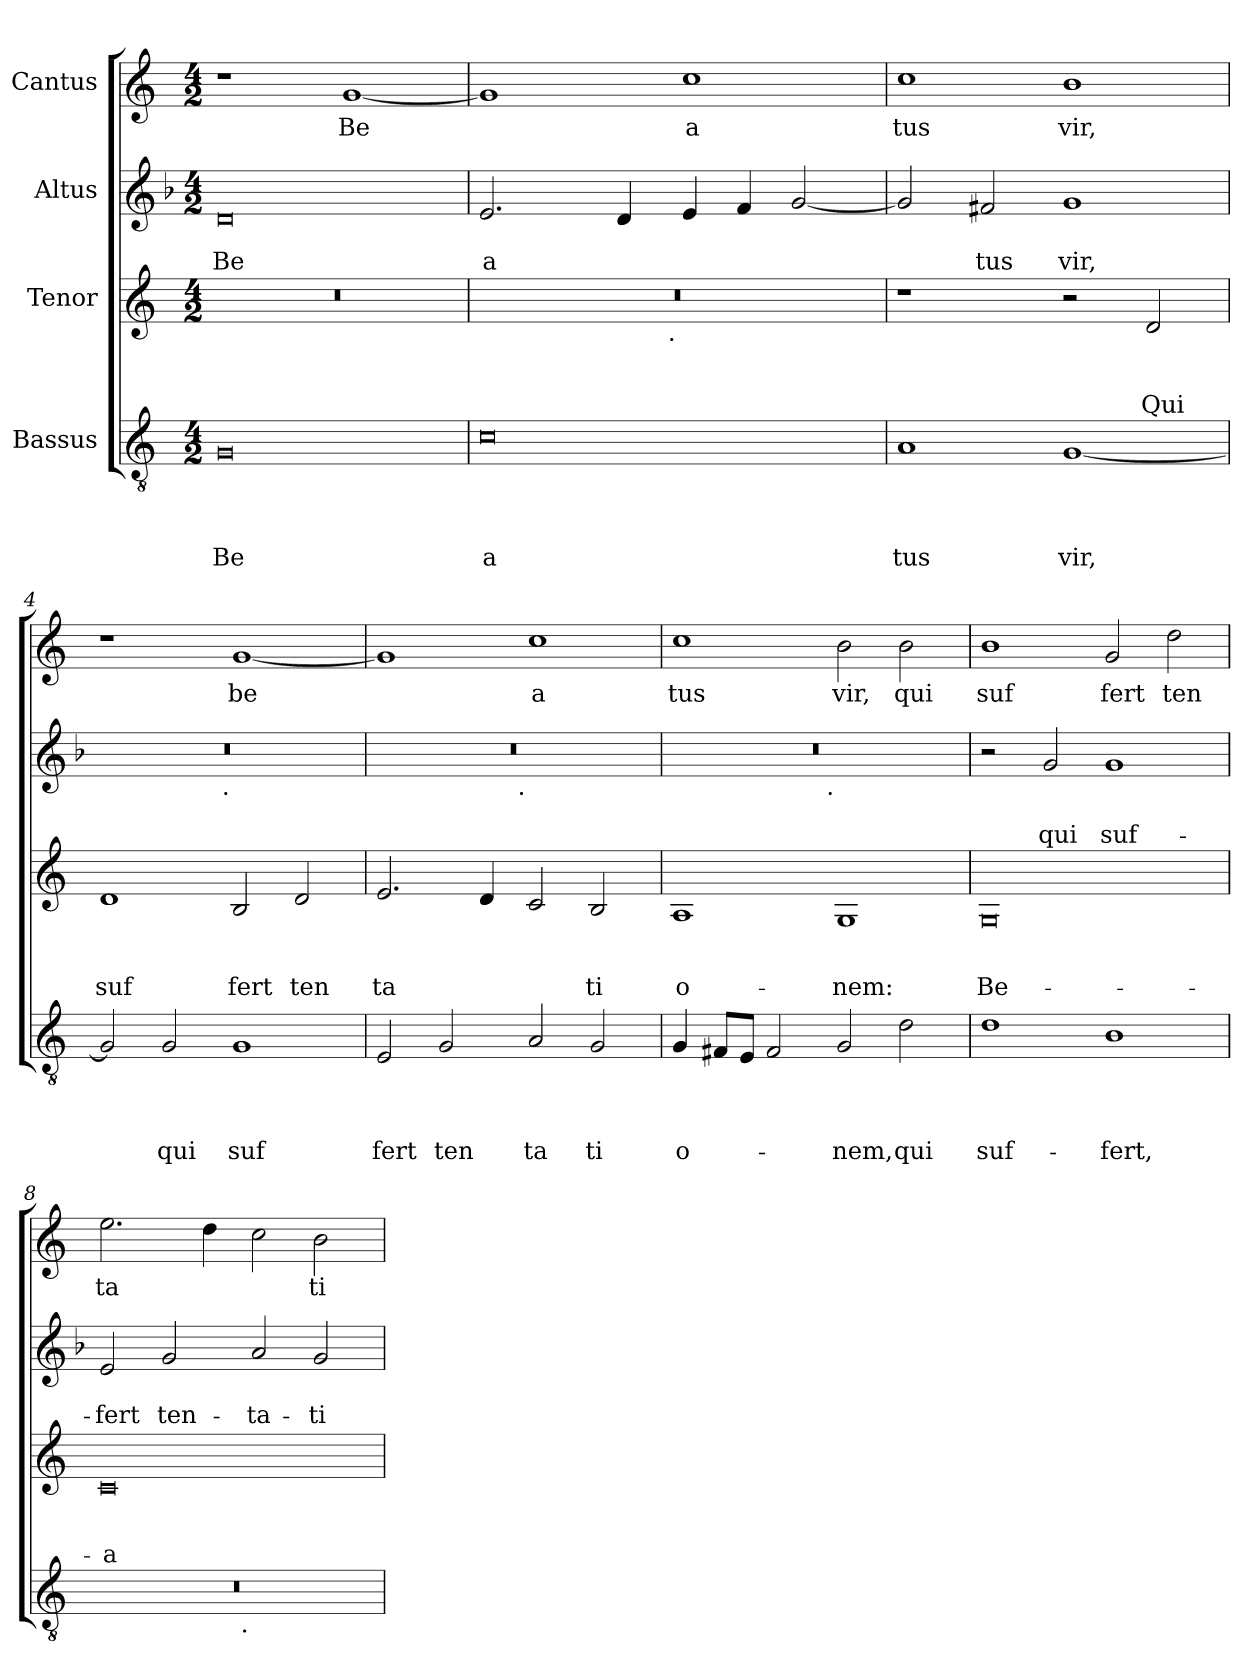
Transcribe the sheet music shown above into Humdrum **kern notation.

**kern	**text	**text	**text	**text	**kern	**text	**text	**text	**kern	**text	**text	**kern	**text
*part4	*part4	*part4	*part4	*part4	*part3	*part3	*part3	*part3	*part2	*part2	*part2	*part1	*part1
*staff4	*staff4	*staff4	*staff4	*staff4	*staff3	*staff3	*staff3	*staff3	*staff2	*staff2	*staff2	*staff1	*staff1
*I"Bassus	*	*	*	*	*I"Tenor	*	*	*	*I"Altus	*	*	*I"Cantus	*
*clefGv2	*	*	*	*	*clefG2	*	*	*	*clefG2	*	*	*clefG2	*
*ITrd-3c-5	*	*	*	*	*ITrd-3c-5	*	*	*	*	*	*	*ITrd-3c-5	*
*k[b-]	*	*	*	*	*k[b-]	*	*	*	*k[b-]	*	*	*k[b-]	*
*F:	*	*	*	*	*F:	*	*	*	*F:	*	*	*F:	*
*M4/2	*	*	*	*	*M4/2	*	*	*	*M4/2	*	*	*M4/2	*
=1	=1	=1	=1	=1	=1	=1	=1	=1	=1	=1	=1	=1	=1
!	!	!	!	!LO:LY:b	!	!	!	!	!	!	!LO:LY:b	!	!
0c	.	.	.	Be	0r	.	.	.	0d	.	Be	1r	.
!	!	!	!	!	!	!	!	!	!	!	!	!	!LO:LY:b
.	.	.	.	.	.	.	.	.	.	.	.	[<1cc	Be
=2	=2	=2	=2	=2	=2	=2	=2	=2	=2	=2	=2	=2	=2
!	!	!	!	!LO:LY:b	!	!	!	!	!	!	!LO:LY:b	!	!
*	*	*	*	*	*^	*	*	*	*	*	*	*	*
0f	.	.	.	a	0r	2ryy	.	.	.	2.e/	.	a	1cc]	.
.	.	.	.	.	.	4...ryy	.	.	.	.	.	.	.	.
.	.	.	.	.	.	.	.	.	.	4d/	.	.	.	.
!	!	!	!	!	!	!LO:TX:b:t=.	!	!	!	!	!	!	!	!
.	.	.	.	.	.	1ryy	.	.	.	.	.	.	.	.
!	!	!	!	!	!	!	!	!	!	!	!	!	!	!LO:LY:b
.	.	.	.	.	.	.	.	.	.	4e/	.	.	1ff	a
.	.	.	.	.	.	.	.	.	.	4f/	.	.	.	.
.	.	.	.	.	.	.	.	.	.	[<2g/	.	.	.	.
.	.	.	.	.	.	32ryy	.	.	.	.	.	.	.	.
=3	=3	=3	=3	=3	=3	=3	=3	=3	=3	=3	=3	=3	=3	=3
!	!	!	!	!LO:LY:b	!	!	!	!	!	!	!	!	!	!LO:LY:b
*	*	*	*	*	*v	*v	*	*	*	*	*	*	*	*
1d	.	.	.	tus	1r	.	.	.	2g/]	.	.	1ff	tus
!	!	!	!	!	!	!	!	!	!	!	!LO:LY:b	!	!
.	.	.	.	.	.	.	.	.	2f#/	.	tus	.	.
!	!	!	!	!LO:LY:b	!	!	!	!	!	!	!LO:LY:b	!	!LO:LY:b
[<1c	.	.	.	vir,	2r	.	.	.	1g	.	vir,	1ee	vir,
!	!	!	!	!	!	!	!	!LO:LY:b	!	!	!	!	!
.	.	.	.	.	2g/	.	.	Qui	.	.	.	.	.
=4	=4	=4	=4	=4	=4	=4	=4	=4	=4	=4	=4	=4	=4
!	!	!	!	!	!	!	!	!LO:LY:b	!	!	!	!	!
*	*	*	*	*	*	*	*	*	*^	*	*	*	*
2c/]	.	.	.	.	1g	.	.	suf	0r	2ryy	.	.	1r	.
!	!	!	!	!LO:LY:b	!	!	!	!	!	!	!	!	!	!
2c/	.	.	.	qui	.	.	.	.	.	4...ryy	.	.	.	.
!	!	!	!	!	!	!	!	!	!	!LO:TX:b:t=.	!	!	!	!
.	.	.	.	.	.	.	.	.	.	1ryy	.	.	.	.
!	!	!	!	!LO:LY:b	!	!	!	!LO:LY:b	!	!	!	!	!	!LO:LY:b
1c	.	.	.	suf	2e/	.	.	fert	.	.	.	.	[<1cc	be
!	!	!	!	!	!	!	!	!LO:LY:b	!	!	!	!	!	!
.	.	.	.	.	2g/	.	.	ten	.	.	.	.	.	.
.	.	.	.	.	.	.	.	.	.	32ryy	.	.	.	.
=5	=5	=5	=5	=5	=5	=5	=5	=5	=5	=5	=5	=5	=5	=5
!	!	!	!	!LO:LY:b	!	!	!	!LO:LY:b	!	!	!	!	!	!
2A/	.	.	.	fert	2.a/	.	.	ta	0r	2ryy	.	.	1cc<]	.
!	!	!	!	!LO:LY:b	!	!	!	!	!	!	!	!	!	!
2c/	.	.	.	ten	.	.	.	.	.	4...ryy	.	.	.	.
.	.	.	.	.	4g/	.	.	.	.	.	.	.	.	.
!	!	!	!	!	!	!	!	!	!	!LO:TX:b:t=.	!	!	!	!
.	.	.	.	.	.	.	.	.	.	1ryy	.	.	.	.
!	!	!	!	!LO:LY:b	!	!	!	!	!	!	!	!	!	!LO:LY:b
2d/	.	.	.	ta	2f/	.	.	.	.	.	.	.	1ff	a
!	!	!	!	!LO:LY:b	!	!	!	!LO:LY:b	!	!	!	!	!	!
2c/	.	.	.	ti	2e/	.	.	ti	.	.	.	.	.	.
.	.	.	.	.	.	.	.	.	.	32ryy	.	.	.	.
!!LO:LB:g=z
=6	=6	=6	=6	=6	=6	=6	=6	=6	=6	=6	=6	=6	=6	=6
!	!	!	!	!LO:LY:b	!	!	!	!LO:LY:b	!	!	!	!	!	!LO:LY:b
4c/	.	.	.	o-	1d	.	.	o-	0r	2ryy	.	.	1ff	tus
8B/L	.	.	.	.	.	.	.	.	.	.	.	.	.	.
8A/J	.	.	.	.	.	.	.	.	.	.	.	.	.	.
2B/	.	.	.	.	.	.	.	.	.	4...ryy	.	.	.	.
!	!	!	!	!	!	!	!	!	!	!LO:TX:b:t=.	!	!	!	!
.	.	.	.	.	.	.	.	.	.	1ryy	.	.	.	.
!	!	!	!	!LO:LY:b	!	!	!	!LO:LY:b	!	!	!	!	!	!LO:LY:b
2c/	.	.	.	-nem,	1c	.	.	-nem:	.	.	.	.	2ee\	vir,
!	!	!	!	!LO:LY:b	!	!	!	!	!	!	!	!	!	!LO:LY:b
2g\	.	.	.	qui	.	.	.	.	.	.	.	.	2ee\	qui
.	.	.	.	.	.	.	.	.	.	32ryy	.	.	.	.
=7	=7	=7	=7	=7	=7	=7	=7	=7	=7	=7	=7	=7	=7	=7
!	!	!	!	!LO:LY:b	!	!	!	!LO:LY:b	!	!	!	!	!	!LO:LY:b
*	*	*	*	*	*	*	*	*	*v	*v	*	*	*	*
1g	.	.	.	suf-	0c	.	.	Be-	2r	.	.	1ee	suf
!	!	!	!	!	!	!	!	!	!	!	!LO:LY:b	!	!
.	.	.	.	.	.	.	.	.	2g/	.	qui	.	.
!	!	!	!	!LO:LY:b	!	!	!	!	!	!	!LO:LY:b	!	!LO:LY:b
1e	.	.	.	-fert,	.	.	.	.	1g	.	suf-	2cc/	fert
!	!	!	!	!	!	!	!	!	!	!	!	!	!LO:LY:b
.	.	.	.	.	.	.	.	.	.	.	.	2gg\	ten
=8	=8	=8	=8	=8	=8	=8	=8	=8	=8	=8	=8	=8	=8
!	!	!	!	!	!	!	!	!LO:LY:b	!	!	!LO:LY:b	!	!LO:LY:b
*^	*	*	*	*	*	*	*	*	*	*	*	*	*
0r	2ryy	.	.	.	.	0f	.	.	-a-	2e/	.	-fert	2.aa\	ta
!	!	!	!	!	!	!	!	!	!	!	!	!LO:LY:b	!	!
.	4...ryy	.	.	.	.	.	.	.	.	2g/	.	ten-	.	.
.	.	.	.	.	.	.	.	.	.	.	.	.	4gg\	.
!	!LO:TX:b:t=.	!	!	!	!	!	!	!	!	!	!	!	!	!
.	1ryy	.	.	.	.	.	.	.	.	.	.	.	.	.
!	!	!	!	!	!	!	!	!	!	!	!	!LO:LY:b	!	!
.	.	.	.	.	.	.	.	.	.	2a/	.	-ta-	2ff\	.
!	!	!	!	!	!	!	!	!	!	!	!	!LO:LY:b	!	!LO:LY:b
.	.	.	.	.	.	.	.	.	.	2g/	.	-ti-	2ee\	ti
.	32ryy	.	.	.	.	.	.	.	.	.	.	.	.	.
*v	*v	*	*	*	*	*	*	*	*	*	*	*	*	*
=	=	=	=	=	=	=	=	=	=	=	=	=	=
*-	*-	*-	*-	*-	*-	*-	*-	*-	*-	*-	*-	*-	*-
